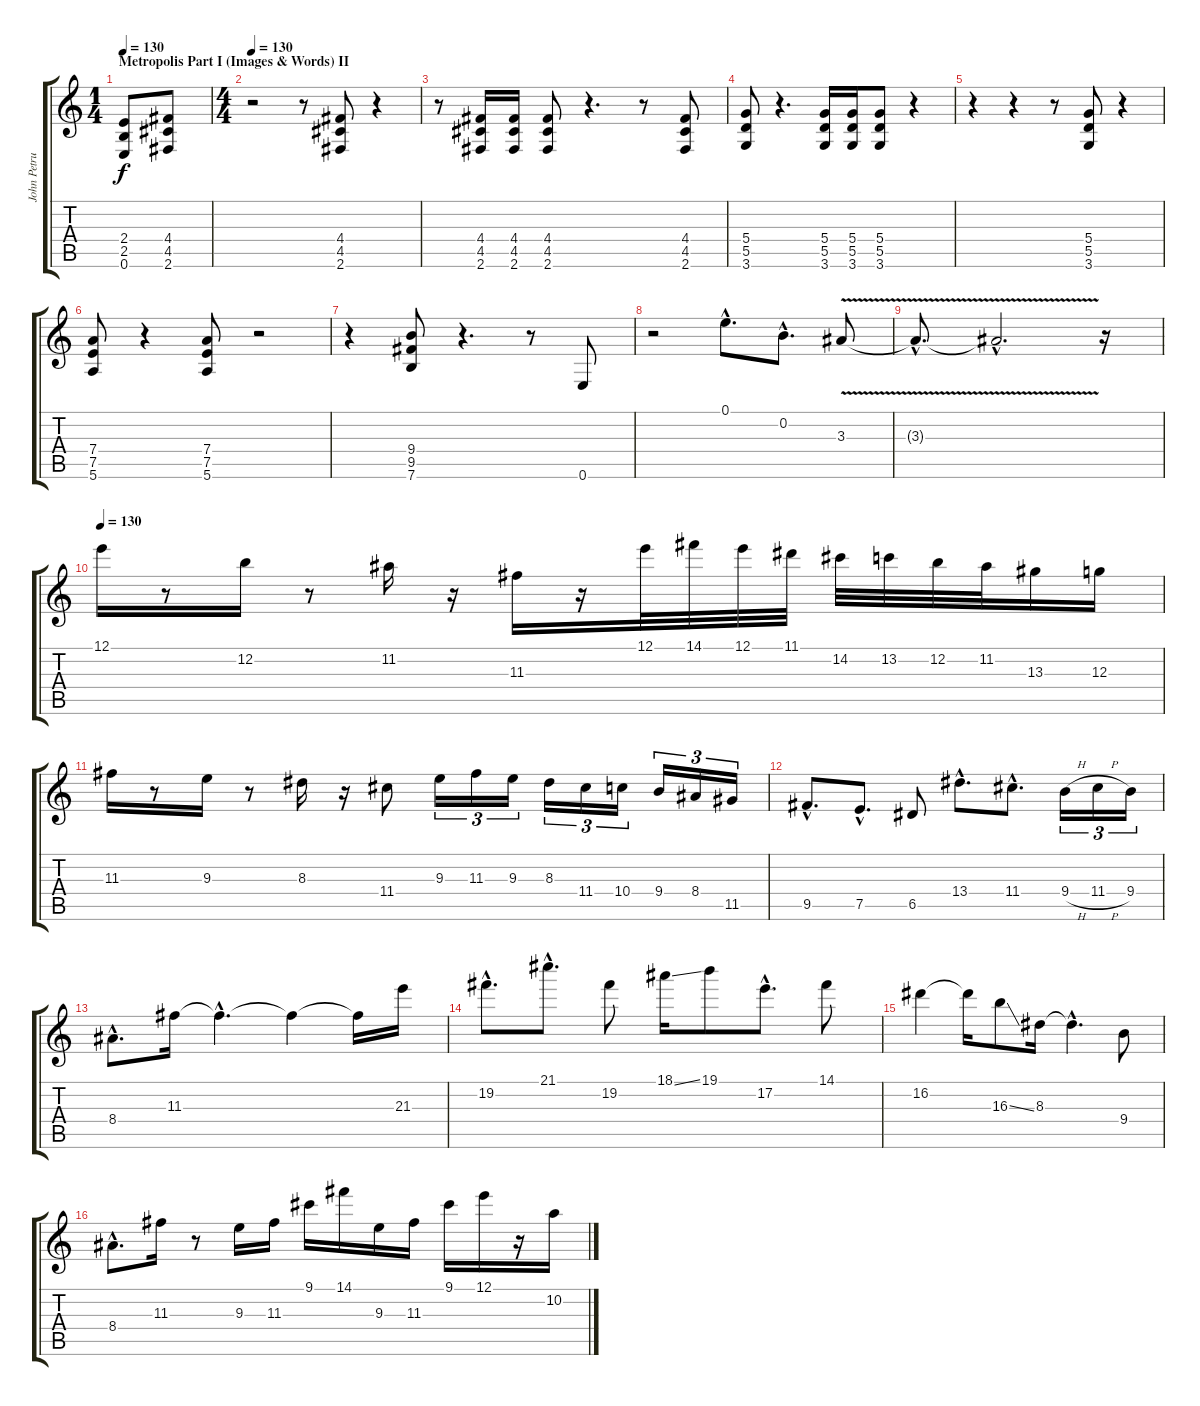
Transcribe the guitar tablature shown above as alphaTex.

\track ("John Petrucci Lead Guitar" "John Petru") {instrument distortionguitar}
\staff {score tabs}
\tuning (E4 B3 G3 D3 A2 E2) {hide}
\ts (1 4)
\section ("" "Metropolis Part I (Images & Words) II")
\tempo 130
\clef g2
\ks c
(2.4 2.5 0.6).8{dy f} (4.4 4.5 2.6).8 |
\ts (4 4)
\tempo 130
r.2 r.8 (4.4 4.5 2.6).8 r.4 |
r.8 (4.4 4.5 2.6).16 (4.4 4.5 2.6).16 (4.4 4.5 2.6).8 r.4{d} r.8 (4.4 4.5 2.6).8 |
(5.4 5.5 3.6).8 r.4{d} (5.4 5.5 3.6).16 (5.4 5.5 3.6).16 (5.4 5.5 3.6).8 r.4 |
r.4 r.4 r.8 (5.4 5.5 3.6).8 r.4 |
(7.4 7.5 5.6).8 r.4 (7.4 7.5 5.6).8 r.2 |
r.4 (9.4 9.5 7.6).8 r.4{d} r.8 0.6.8 |
r.2{volume 0} 0.1{hac}.8{d volume 13} 0.2{hac}.8{d} 3.3{v}.8 |
3.3{hac t}.8{d} 3.3{v hac t}.2{d} r.16 |
\tempo 130
12.1.16 r.8 12.2.16 r.8 11.2.16 r.16 11.3.16 r.16 12.1.32 14.1.32 12.1.32 11.1.32 14.2.32 13.2.32 12.2.32 11.2.32 13.3.16 12.3.16 |
11.3.16 r.8 9.3.16 r.8 8.3.16 r.16 11.4.8 9.3.16{tu (3 2)} 11.3.16{tu (3 2)} 9.3.16{tu (3 2)} 8.3.16{tu (3 2)} 11.4.16{tu (3 2)} 10.4.16{tu (3 2)} 9.4.16{tu (3 2)} 8.4.16{tu (3 2)} 11.5.16{tu (3 2)} |
9.5{hac}.8{d} 7.5{hac}.8{d} 6.5.8 13.4{hac}.8{d} 11.4{hac}.8{d} 9.4{h}.16{tu (3 2)} 11.4{h}.16{tu (3 2)} 9.4.16{tu (3 2)} |
8.4{hac}.8{d} 11.3.16 11.3{hac t}.4{d} 11.3{t}.4 11.3{t}.16 21.3.16 |
19.2{hac}.8{d} 21.1{hac}.8{d} 19.2.8 18.1{ss}.16 19.1.8 17.2{hac}.8{d} 14.1.8 |
16.2.4 16.2{t}.16 16.3{ss}.8 8.3.16 8.3{hac t}.4{d} 9.4.8 |
8.4{hac}.8{d} 11.3.16 r.8 9.3.16 11.3.16 9.1.16 14.1.16 9.3.16 11.3.16 9.1.16 12.1.16 r.16 10.2.16
